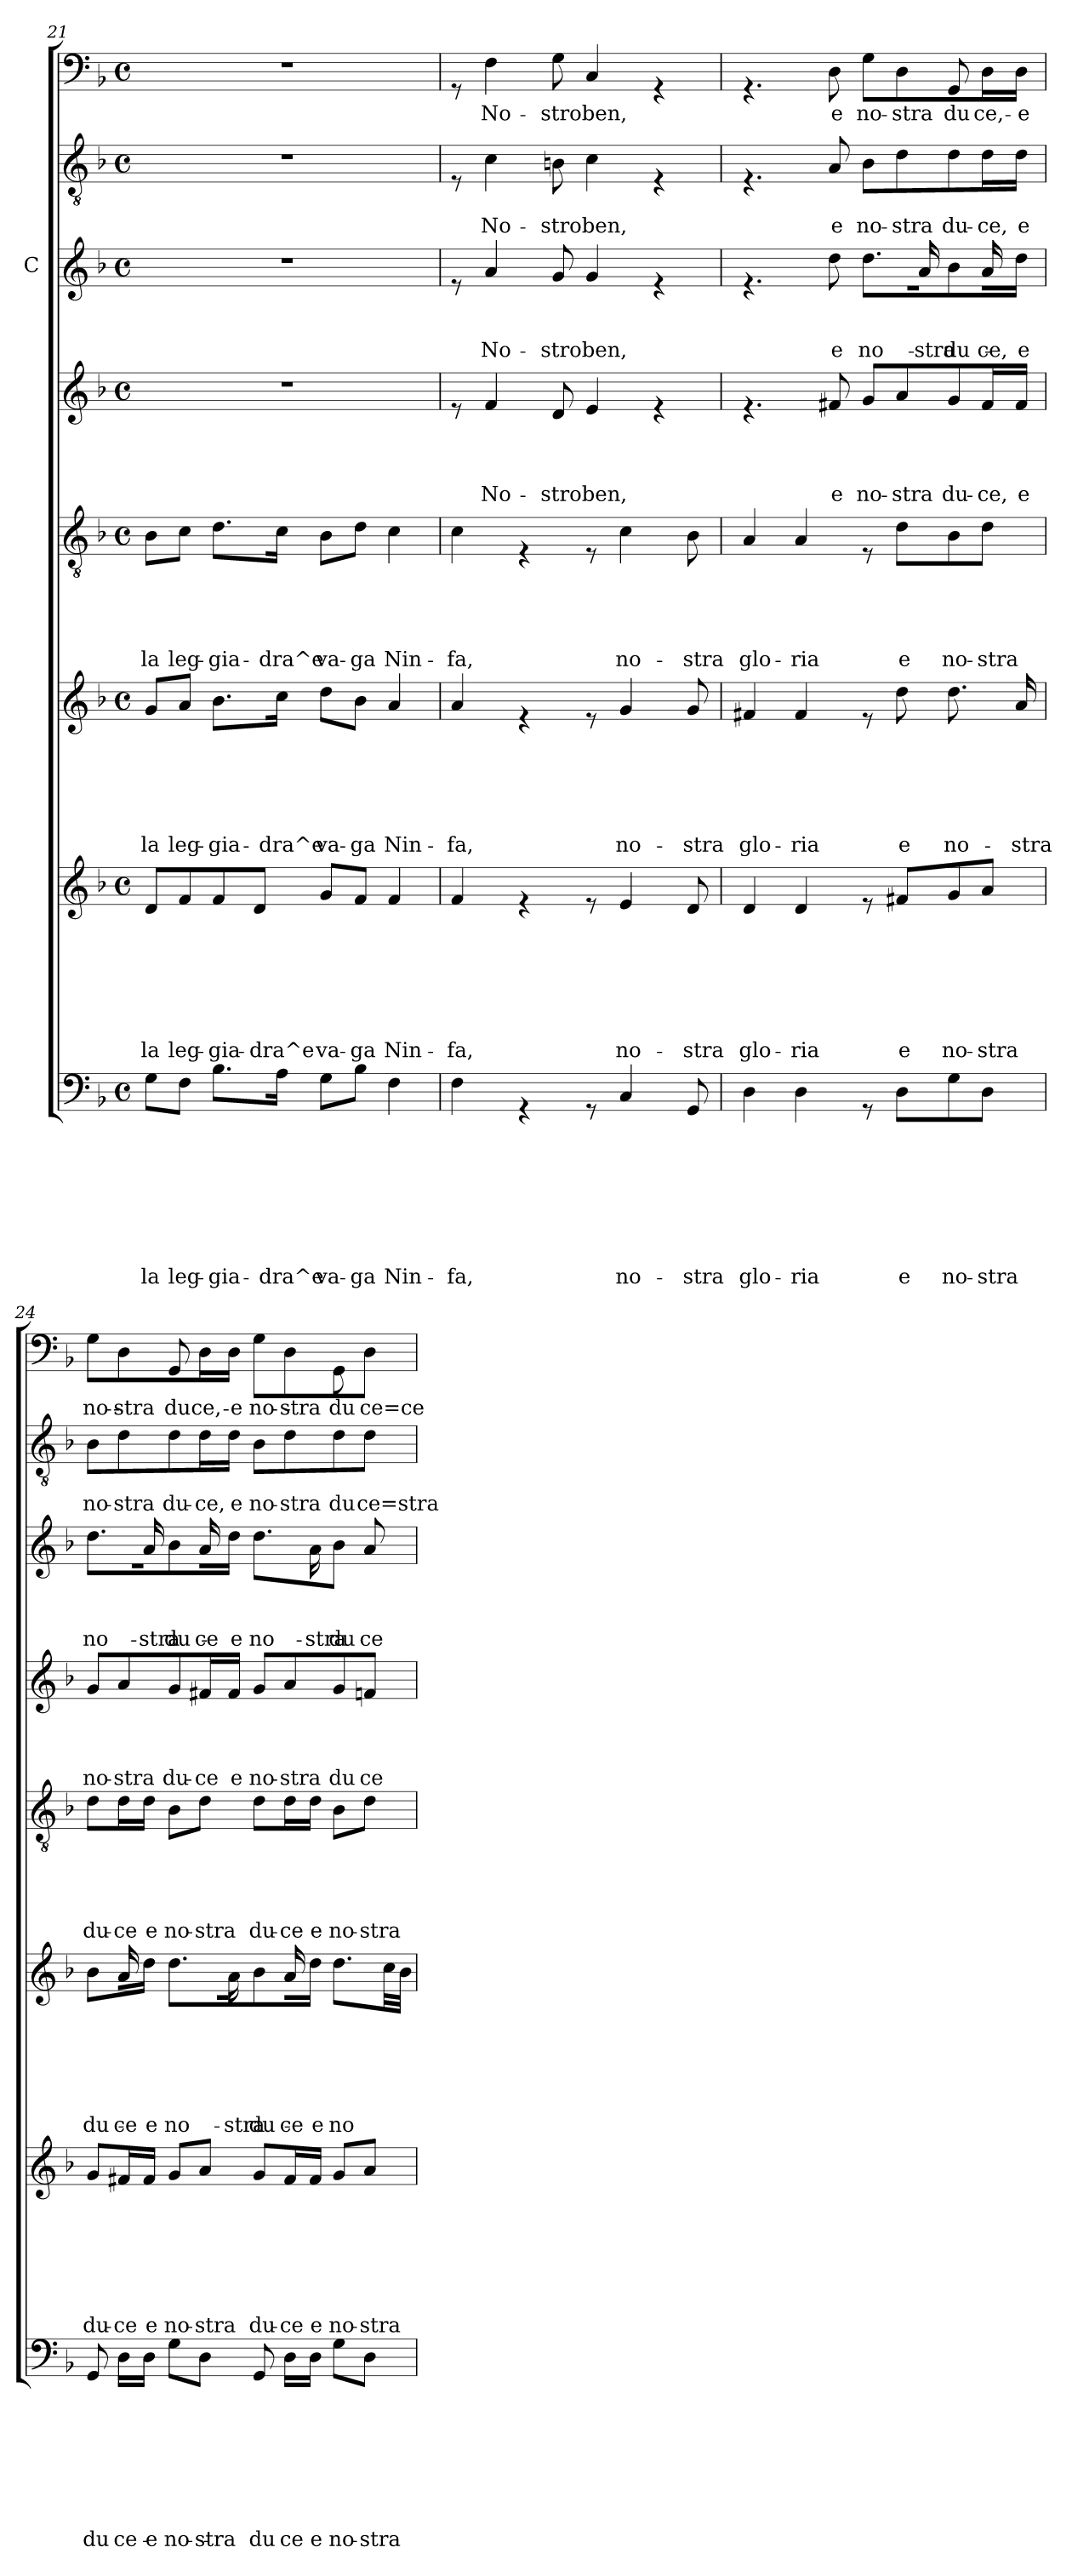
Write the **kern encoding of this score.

**kern	**text	**text	**text	**text	**text	**text	**text	**text	**kern	**text	**text	**text	**text	**text	**text	**text	**kern	**text	**text	**text	**text	**text	**text	**kern	**text	**text	**text	**text	**text	**kern	**text	**text	**text	**text	**kern	**text	**text	**text	**kern	**text	**text	**kern	**text
*part8	*part8	*part8	*part8	*part8	*part8	*part8	*part8	*part8	*part7	*part7	*part7	*part7	*part7	*part7	*part7	*part7	*part6	*part6	*part6	*part6	*part6	*part6	*part6	*part5	*part5	*part5	*part5	*part5	*part5	*part4	*part4	*part4	*part4	*part4	*part3	*part3	*part3	*part3	*part2	*part2	*part2	*part1	*part1
*staff8	*staff8	*staff8	*staff8	*staff8	*staff8	*staff8	*staff8	*staff8	*staff7	*staff7	*staff7	*staff7	*staff7	*staff7	*staff7	*staff7	*staff6	*staff6	*staff6	*staff6	*staff6	*staff6	*staff6	*staff5	*staff5	*staff5	*staff5	*staff5	*staff5	*staff4	*staff4	*staff4	*staff4	*staff4	*staff3	*staff3	*staff3	*staff3	*staff2	*staff2	*staff2	*staff1	*staff1
*	*	*	*	*	*	*	*	*	*	*	*	*	*	*	*	*	*	*	*	*	*	*	*	*	*	*	*	*	*	*	*	*	*	*	*I"C	*	*	*	*	*	*	*	*
!!LO:PB:g=z
*clefF4	*	*	*	*	*	*	*	*	*clefG2	*	*	*	*	*	*	*	*clefG2	*	*	*	*	*	*	*clefGv2	*	*	*	*	*	*clefG2	*	*	*	*	*clefG2	*	*	*	*clefGv2	*	*	*clefF4	*
*k[b-]	*	*	*	*	*	*	*	*	*k[b-]	*	*	*	*	*	*	*	*k[b-]	*	*	*	*	*	*	*k[b-]	*	*	*	*	*	*k[b-]	*	*	*	*	*k[b-]	*	*	*	*k[b-]	*	*	*k[b-]	*
*F:	*	*	*	*	*	*	*	*	*F:	*	*	*	*	*	*	*	*F:	*	*	*	*	*	*	*F:	*	*	*	*	*	*F:	*	*	*	*	*F:	*	*	*	*F:	*	*	*F:	*
*M4/4	*	*	*	*	*	*	*	*	*M4/4	*	*	*	*	*	*	*	*M4/4	*	*	*	*	*	*	*M4/4	*	*	*	*	*	*M4/4	*	*	*	*	*M4/4	*	*	*	*M4/4	*	*	*M4/4	*
*met(c)	*	*	*	*	*	*	*	*	*met(c)	*	*	*	*	*	*	*	*met(c)	*	*	*	*	*	*	*met(c)	*	*	*	*	*	*met(c)	*	*	*	*	*met(c)	*	*	*	*met(c)	*	*	*met(c)	*
=21	=21	=21	=21	=21	=21	=21	=21	=21	=21	=21	=21	=21	=21	=21	=21	=21	=21	=21	=21	=21	=21	=21	=21	=21	=21	=21	=21	=21	=21	=21	=21	=21	=21	=21	=21	=21	=21	=21	=21	=21	=21	=21	=21
!	!	!	!	!	!	!	!	!LO:LY:b	!	!	!	!	!	!	!	!LO:LY:b	!	!	!	!	!	!	!LO:LY:b	!	!	!	!	!	!LO:LY:b	!	!	!	!	!	!	!	!	!	!	!	!	!	!
8G\L	.	.	.	.	.	.	.	la	8d/L	.	.	.	.	.	.	la	8g/L	.	.	.	.	.	la	8B-\L	.	.	.	.	la	1r	.	.	.	.	1r	.	.	.	1r	.	.	1r	.
!	!	!	!	!	!	!	!	!LO:LY:b	!	!	!	!	!	!	!	!LO:LY:b	!	!	!	!	!	!	!LO:LY:b	!	!	!	!	!	!LO:LY:b	!	!	!	!	!	!	!	!	!	!	!	!	!	!
8F\J	.	.	.	.	.	.	.	leg-	8f/	.	.	.	.	.	.	leg-	8a/J	.	.	.	.	.	leg-	8c\J	.	.	.	.	leg-	.	.	.	.	.	.	.	.	.	.	.	.	.	.
!	!	!	!	!	!	!	!	!LO:LY:b	!	!	!	!	!	!	!	!LO:LY:b	!	!	!	!	!	!	!LO:LY:b	!	!	!	!	!	!LO:LY:b	!	!	!	!	!	!	!	!	!	!	!	!	!	!
8.B-\L	.	.	.	.	.	.	.	-gia-	8f/	.	.	.	.	.	.	-gia-	8.b-\L	.	.	.	.	.	-gia-	8.d\L	.	.	.	.	-gia-	.	.	.	.	.	.	.	.	.	.	.	.	.	.
!	!	!	!	!	!	!	!	!	!	!	!	!	!	!	!	!LO:LY:b	!	!	!	!	!	!	!	!	!	!	!	!	!	!	!	!	!	!	!	!	!	!	!	!	!	!	!
.	.	.	.	.	.	.	.	.	8d/J	.	.	.	.	.	.	-dra^e	.	.	.	.	.	.	.	.	.	.	.	.	.	.	.	.	.	.	.	.	.	.	.	.	.	.	.
!	!	!	!	!	!	!	!	!LO:LY:b	!	!	!	!	!	!	!	!	!	!	!	!	!	!	!LO:LY:b	!	!	!	!	!	!LO:LY:b	!	!	!	!	!	!	!	!	!	!	!	!	!	!
16A\Jk	.	.	.	.	.	.	.	-dra^e	.	.	.	.	.	.	.	.	16cc\Jk	.	.	.	.	.	-dra^e	16c\Jk	.	.	.	.	-dra^e	.	.	.	.	.	.	.	.	.	.	.	.	.	.
!	!	!	!	!	!	!	!	!LO:LY:b	!	!	!	!	!	!	!	!LO:LY:b	!	!	!	!	!	!	!LO:LY:b	!	!	!	!	!	!LO:LY:b	!	!	!	!	!	!	!	!	!	!	!	!	!	!
8G\L	.	.	.	.	.	.	.	va-	8g/L	.	.	.	.	.	.	va-	8dd\L	.	.	.	.	.	va-	8B-\L	.	.	.	.	va-	.	.	.	.	.	.	.	.	.	.	.	.	.	.
!	!	!	!	!	!	!	!	!LO:LY:b	!	!	!	!	!	!	!	!LO:LY:b	!	!	!	!	!	!	!LO:LY:b	!	!	!	!	!	!LO:LY:b	!	!	!	!	!	!	!	!	!	!	!	!	!	!
8B-\J	.	.	.	.	.	.	.	-ga	8f/J	.	.	.	.	.	.	-ga	8b-\J	.	.	.	.	.	-ga	8d\J	.	.	.	.	-ga	.	.	.	.	.	.	.	.	.	.	.	.	.	.
!	!	!	!	!	!	!	!	!LO:LY:b	!	!	!	!	!	!	!	!LO:LY:b	!	!	!	!	!	!	!LO:LY:b	!	!	!	!	!	!LO:LY:b	!	!	!	!	!	!	!	!	!	!	!	!	!	!
4F\	.	.	.	.	.	.	.	Nin-	4f/	.	.	.	.	.	.	Nin-	4a/	.	.	.	.	.	Nin-	4c\	.	.	.	.	Nin-	.	.	.	.	.	.	.	.	.	.	.	.	.	.
=22	=22	=22	=22	=22	=22	=22	=22	=22	=22	=22	=22	=22	=22	=22	=22	=22	=22	=22	=22	=22	=22	=22	=22	=22	=22	=22	=22	=22	=22	=22	=22	=22	=22	=22	=22	=22	=22	=22	=22	=22	=22	=22	=22
!	!	!	!	!	!	!	!	!LO:LY:b	!	!	!	!	!	!	!	!LO:LY:b	!	!	!	!	!	!	!LO:LY:b	!	!	!	!	!	!LO:LY:b	!	!	!	!	!	!	!	!	!	!	!	!	!	!
4F\	.	.	.	.	.	.	.	-fa,	4f/	.	.	.	.	.	.	-fa,	4a/	.	.	.	.	.	-fa,	4c\	.	.	.	.	-fa,	8re	.	.	.	.	8re	.	.	.	8rE	.	.	8rGG	.
!	!	!	!	!	!	!	!	!	!	!	!	!	!	!	!	!	!	!	!	!	!	!	!	!	!	!	!	!	!	!	!	!	!	!LO:LY:b	!	!	!	!LO:LY:b	!	!	!LO:LY:b	!	!LO:LY:b
.	.	.	.	.	.	.	.	.	.	.	.	.	.	.	.	.	.	.	.	.	.	.	.	.	.	.	.	.	.	4f/	.	.	.	No-	4a/	.	.	No-	4c\	.	No-	4F\	No-
4rGG	.	.	.	.	.	.	.	.	4re	.	.	.	.	.	.	.	4re	.	.	.	.	.	.	4rE	.	.	.	.	.	.	.	.	.	.	.	.	.	.	.	.	.	.	.
!	!	!	!	!	!	!	!	!	!	!	!	!	!	!	!	!	!	!	!	!	!	!	!	!	!	!	!	!	!	!	!	!	!	!LO:LY:b	!	!	!	!LO:LY:b	!	!	!LO:LY:b	!	!LO:LY:b
.	.	.	.	.	.	.	.	.	.	.	.	.	.	.	.	.	.	.	.	.	.	.	.	.	.	.	.	.	.	8d/	.	.	.	-stro	8g/	.	.	-stro	8Bn\	.	-stro	8G\	-stro
!	!	!	!	!	!	!	!	!	!	!	!	!	!	!	!	!	!	!	!	!	!	!	!	!	!	!	!	!	!	!	!	!	!	!LO:LY:b	!	!	!	!LO:LY:b	!	!	!LO:LY:b	!	!LO:LY:b
8rGG	.	.	.	.	.	.	.	.	8re	.	.	.	.	.	.	.	8re	.	.	.	.	.	.	8rE	.	.	.	.	.	4e/	.	.	.	ben,	4g/	.	.	ben,	4c\	.	ben,	4C/	ben,
!	!	!	!	!	!	!	!	!LO:LY:b	!	!	!	!	!	!	!	!LO:LY:b	!	!	!	!	!	!	!LO:LY:b	!	!	!	!	!	!LO:LY:b	!	!	!	!	!	!	!	!	!	!	!	!	!	!
4C/	.	.	.	.	.	.	.	no-	4e/	.	.	.	.	.	.	no-	4g/	.	.	.	.	.	no-	4c\	.	.	.	.	no-	.	.	.	.	.	.	.	.	.	.	.	.	.	.
.	.	.	.	.	.	.	.	.	.	.	.	.	.	.	.	.	.	.	.	.	.	.	.	.	.	.	.	.	.	4re	.	.	.	.	4re	.	.	.	4rE	.	.	4rGG	.
!	!	!	!	!	!	!	!	!LO:LY:b	!	!	!	!	!	!	!	!LO:LY:b	!	!	!	!	!	!	!LO:LY:b	!	!	!	!	!	!LO:LY:b	!	!	!	!	!	!	!	!	!	!	!	!	!	!
8GG/	.	.	.	.	.	.	.	-stra	8d/	.	.	.	.	.	.	-stra	8g/	.	.	.	.	.	-stra	8B-\	.	.	.	.	-stra	.	.	.	.	.	.	.	.	.	.	.	.	.	.
=23	=23	=23	=23	=23	=23	=23	=23	=23	=23	=23	=23	=23	=23	=23	=23	=23	=23	=23	=23	=23	=23	=23	=23	=23	=23	=23	=23	=23	=23	=23	=23	=23	=23	=23	=23	=23	=23	=23	=23	=23	=23	=23	=23
!	!	!	!	!	!	!	!	!LO:LY:b	!	!	!	!	!	!	!	!LO:LY:b	!	!	!	!	!	!	!LO:LY:b	!	!	!	!	!	!LO:LY:b	!	!	!	!	!	!	!	!	!	!	!	!	!	!
*	*	*	*	*	*	*	*	*	*	*	*	*	*	*	*	*	*	*	*	*	*	*	*	*	*	*	*	*	*	*	*	*	*	*	*^	*	*	*	*	*	*	*^	*
4D\	.	.	.	.	.	.	.	glo-	4d/	.	.	.	.	.	.	glo-	4f#X/	.	.	.	.	.	glo-	4A/	.	.	.	.	glo-	4.re	.	.	.	.	4.re	2ryy	.	.	.	4.rE	.	.	4.rGG	2.ryy	.
!	!	!	!	!	!	!	!	!LO:LY:b	!	!	!	!	!	!	!	!LO:LY:b	!	!	!	!	!	!	!LO:LY:b	!	!	!	!	!	!LO:LY:b	!	!	!	!	!	!	!	!	!	!	!	!	!	!	!	!
4D\	.	.	.	.	.	.	.	-ria	4d/	.	.	.	.	.	.	-ria	4f#/	.	.	.	.	.	-ria	4A/	.	.	.	.	-ria	.	.	.	.	.	.	.	.	.	.	.	.	.	.	.	.
!	!	!	!	!	!	!	!	!	!	!	!	!	!	!	!	!	!	!	!	!	!	!	!	!	!	!	!	!	!	!	!	!	!	!LO:LY:b	!	!	!	!	!LO:LY:b	!	!	!LO:LY:b	!	!	!LO:LY:b
.	.	.	.	.	.	.	.	.	.	.	.	.	.	.	.	.	.	.	.	.	.	.	.	.	.	.	.	.	.	8f#X/	.	.	.	e	8dd\	.	.	.	e	8A/	.	e	8D\	.	e
!	!	!	!	!	!	!	!	!	!	!	!	!	!	!	!	!	!	!	!	!	!	!	!	!	!	!	!	!	!	!	!	!	!	!LO:LY:b	!	!	!	!	!LO:LY:b	!	!	!LO:LY:b	!	!	!LO:LY:b
8rGG	.	.	.	.	.	.	.	.	8re	.	.	.	.	.	.	.	8re	.	.	.	.	.	.	8rE	.	.	.	.	.	8g/L	.	.	.	no-	8.dd\L	8.ryy	.	.	no-	8B-\L	.	no-	8G\L	.	no-
!	!	!	!	!	!	!	!	!LO:LY:b	!	!	!	!	!	!	!	!LO:LY:b	!	!	!	!	!	!	!LO:LY:b	!	!	!	!	!	!LO:LY:b	!	!	!	!	!LO:LY:b	!	!	!	!	!	!	!	!LO:LY:b	!	!	!LO:LY:b
8D\L	.	.	.	.	.	.	.	e	8f#X/L	.	.	.	.	.	.	e	8dd\	.	.	.	.	.	e	8d\L	.	.	.	.	e	8a/	.	.	.	-stra	.	.	.	.	.	8d\	.	-stra	8D\	.	-stra
!	!	!	!	!	!	!	!	!	!	!	!	!	!	!	!	!	!	!	!	!	!	!	!	!	!	!	!	!	!	!	!	!	!	!	!	!	!	!	!LO:LY:b	!	!	!	!	!	!
.	.	.	.	.	.	.	.	.	.	.	.	.	.	.	.	.	.	.	.	.	.	.	.	.	.	.	.	.	.	.	.	.	.	.	16ryy	16a/	.	.	stra	.	.	.	.	.	.
!	!	!	!	!	!	!	!	!LO:LY:b	!	!	!	!	!	!	!	!LO:LY:b	!	!	!	!	!	!	!LO:LY:b	!	!	!	!	!	!LO:LY:b	!	!	!	!	!LO:LY:b	!	!	!	!	!LO:LY:b	!	!	!LO:LY:b	!	!	!LO:LY:b
8G\	.	.	.	.	.	.	.	no-	8g/	.	.	.	.	.	.	no-	8.dd\	.	.	.	.	.	no-	8B-\	.	.	.	.	no-	8g/	.	.	.	du-	8b-\	8ryy	.	.	-du-	8d\	.	du-	8ryy	8GG/	du-
!	!	!	!	!	!	!	!	!LO:LY:b	!	!	!	!	!	!	!	!LO:LY:b	!	!	!	!	!	!	!	!	!	!	!	!	!LO:LY:b	!	!	!	!	!LO:LY:b	!	!	!	!	!LO:LY:b	!	!	!LO:LY:b	!	!	!LO:LY:b
8D\J	.	.	.	.	.	.	.	-stra	8a/J	.	.	.	.	.	.	-stra	.	.	.	.	.	.	.	8d\J	.	.	.	.	-stra	16f#/L	.	.	.	-ce,	16ryy	16a/	.	.	ce,	16d\L	.	-ce,	16D\L	8ryy	ce,
!	!	!	!	!	!	!	!	!	!	!	!	!	!	!	!	!	!	!	!	!	!	!	!LO:LY:b	!	!	!	!	!	!	!	!	!	!	!LO:LY:b	!	!	!	!	!LO:LY:b	!	!	!LO:LY:b	!	!	!LO:LY:b
.	.	.	.	.	.	.	.	.	.	.	.	.	.	.	.	.	16a/	.	.	.	.	.	-stra	.	.	.	.	.	.	16f#/JJ	.	.	.	e	16dd\Jk	16ryy	.	.	-e	16d\JJ	.	e	16D\JJ	.	e
!!LO:LB:g=z	!!
=24	=24	=24	=24	=24	=24	=24	=24	=24	=24	=24	=24	=24	=24	=24	=24	=24	=24	=24	=24	=24	=24	=24	=24	=24	=24	=24	=24	=24	=24	=24	=24	=24	=24	=24	=24	=24	=24	=24	=24	=24	=24	=24	=24	=24	=24
!	!	!	!	!	!	!	!	!LO:LY:b	!	!	!	!	!	!	!	!LO:LY:b	!	!	!	!	!	!	!LO:LY:b	!	!	!	!	!	!LO:LY:b	!	!	!	!	!LO:LY:b	!	!	!	!	!LO:LY:b	!	!	!LO:LY:b	!	!	!LO:LY:b
*^	*	*	*	*	*	*	*	*	*	*	*	*	*	*	*	*	*^	*	*	*	*	*	*	*	*	*	*	*	*	*	*	*	*	*	*	*	*	*	*	*	*	*	*	*	*
*	*	*	*	*	*	*	*	*	*	*	*	*	*	*	*	*	*	*	*^	*	*	*	*	*	*	*	*	*	*	*	*	*	*	*	*	*	*	*	*	*	*	*	*	*	*	*	*
8GG/	8ryy	.	.	.	.	.	.	.	du-	8g/L	.	.	.	.	.	.	du-	8b-\L	8ryy	2ryy	.	.	.	.	.	du-	8d\L	.	.	.	.	du-	8g/L	.	.	.	no-	8.dd\L	8.ryy	.	.	no-	8B-\L	.	no-	8G\L	4ryy	-no-
!	!	!	!	!	!	!	!	!	!LO:LY:b	!	!	!	!	!	!	!	!LO:LY:b	!	!	!	!	!	!	!	!	!LO:LY:b	!	!	!	!	!	!LO:LY:b	!	!	!	!	!LO:LY:b	!	!	!	!	!	!	!	!LO:LY:b	!	!	!LO:LY:b
4.ryy	16D\LL	.	.	.	.	.	.	.	-ce	16f#X/L	.	.	.	.	.	.	-ce	16ryy	16a/	.	.	.	.	.	.	ce	16d\L	.	.	.	.	-ce	8a/	.	.	.	-stra	.	.	.	.	.	8d\	.	-stra	8D\	.	-stra
!	!	!	!	!	!	!	!	!	!LO:LY:b	!	!	!	!	!	!	!	!LO:LY:b	!	!	!	!	!	!	!	!	!LO:LY:b	!	!	!	!	!	!LO:LY:b	!	!	!	!	!	!	!	!	!	!LO:LY:b	!	!	!	!	!	!
.	16D\JJ	.	.	.	.	.	.	.	e	16f#/JJ	.	.	.	.	.	.	e	16dd\Jk	4ryy	.	.	.	.	.	.	-e	16d\JJ	.	.	.	.	e	.	.	.	.	.	16ryy	16a/	.	.	-stra	.	.	.	.	.	.
!	!	!	!	!	!	!	!	!	!LO:LY:b	!	!	!	!	!	!	!	!LO:LY:b	!	!	!	!	!	!	!	!	!LO:LY:b	!	!	!	!	!	!LO:LY:b	!	!	!	!	!LO:LY:b	!	!	!	!	!LO:LY:b	!	!	!LO:LY:b	!	!	!LO:LY:b
.	8G\L	.	.	.	.	.	.	.	no-	8g/L	.	.	.	.	.	.	no-	8.dd\L	.	.	.	.	.	.	.	no-	8B-\L	.	.	.	.	no-	8g/	.	.	.	du-	8b-\	8ryy	.	.	-du-	8d\	.	du-	8ryy	8GG/	du-
!	!	!	!	!	!	!	!	!	!LO:LY:b	!	!	!	!	!	!	!	!LO:LY:b	!	!	!	!	!	!	!	!	!	!	!	!	!	!	!LO:LY:b	!	!	!	!	!LO:LY:b	!	!	!	!	!LO:LY:b	!	!	!LO:LY:b	!	!	!LO:LY:b
.	8D\J	.	.	.	.	.	.	.	-stra	8a/J	.	.	.	.	.	.	-stra	.	.	.	.	.	.	.	.	.	8d\J	.	.	.	.	-stra	16f#X/L	.	.	.	-ce	16ryy	16a/	.	.	ce	16d\L	.	-ce,	16D\L	4.ryy	ce,
!	!	!	!	!	!	!	!	!	!	!	!	!	!	!	!	!	!	!	!	!	!	!	!	!	!	!LO:LY:b	!	!	!	!	!	!	!	!	!	!	!LO:LY:b	!	!	!	!	!LO:LY:b	!	!	!LO:LY:b	!	!	!LO:LY:b
.	.	.	.	.	.	.	.	.	.	.	.	.	.	.	.	.	.	16ryy	16a\	.	.	.	.	.	.	stra	.	.	.	.	.	.	16f#/JJ	.	.	.	e	16dd\Jk	4ryy	.	.	-e	16d\JJ	.	e	16D\JJ	.	e
!	!	!	!	!	!	!	!	!	!LO:LY:b	!	!	!	!	!	!	!	!LO:LY:b	!	!	!	!	!	!	!	!	!LO:LY:b	!	!	!	!	!	!LO:LY:b	!	!	!	!	!LO:LY:b	!	!	!	!	!LO:LY:b	!	!	!LO:LY:b	!	!	!LO:LY:b
8GG/	8ryy	.	.	.	.	.	.	.	-du-	8g/L	.	.	.	.	.	.	du-	8b-\	2ryy	8ryy	.	.	.	.	.	-du-	8d\L	.	.	.	.	du-	8g/L	.	.	.	no-	8.dd\L	.	.	.	no-	8B-\L	.	no-	8G\L	.	no-
!	!	!	!	!	!	!	!	!	!LO:LY:b	!	!	!	!	!	!	!	!LO:LY:b	!	!	!	!	!	!	!	!	!LO:LY:b	!	!	!	!	!	!LO:LY:b	!	!	!	!	!LO:LY:b	!	!	!	!	!	!	!	!LO:LY:b	!	!	!LO:LY:b
4.ryy	16D\LL	.	.	.	.	.	.	.	ce	16f#/L	.	.	.	.	.	.	-ce	16ryy	.	16a/	.	.	.	.	.	ce	16d\L	.	.	.	.	-ce	8a/	.	.	.	-stra	.	.	.	.	.	8d\	.	-stra	8D\	.	-stra
!	!	!	!	!	!	!	!	!	!LO:LY:b	!	!	!	!	!	!	!	!LO:LY:b	!	!	!	!	!	!	!	!	!LO:LY:b	!	!	!	!	!	!LO:LY:b	!	!	!	!	!	!	!	!	!	!LO:LY:b	!	!	!	!	!	!
.	16D\JJ	.	.	.	.	.	.	.	e	16f#/JJ	.	.	.	.	.	.	e	16dd\Jk	.	16ryy	.	.	.	.	.	-e	16d\JJ	.	.	.	.	e	.	.	.	.	.	16ryy	16a\	.	.	stra	.	.	.	.	.	.
!	!	!	!	!	!	!	!	!	!LO:LY:b	!	!	!	!	!	!	!	!LO:LY:b	!	!	!	!	!	!	!	!	!LO:LY:b	!	!	!	!	!	!LO:LY:b	!	!	!	!	!LO:LY:b	!	!	!	!	!LO:LY:b	!	!	!LO:LY:b	!	!	!LO:LY:b
.	8G\L	.	.	.	.	.	.	.	no-	8g/L	.	.	.	.	.	.	no-	4ryy	.	8.dd\L	.	.	.	.	.	no	8B-\L	.	.	.	.	no-	8g/	.	.	.	du	8b-\J	4ryy	.	.	-du	8d\	.	du	8ryy	8GG\	-du
!	!	!	!	!	!	!	!	!	!LO:LY:b	!	!	!	!	!	!	!	!LO:LY:b	!	!	!	!	!	!	!	!	!	!	!	!	!	!	!LO:LY:b	!	!	!	!	!LO:LY:b	!	!	!	!	!LO:LY:b	!	!	!LO:LY:b	!	!	!LO:LY:b
.	8D\J	.	.	.	.	.	.	.	-stra	8a/J	.	.	.	.	.	.	-stra	.	.	.	.	.	.	.	.	.	8d\J	.	.	.	.	-stra	8fn/J	.	.	.	ce-	8a/	.	.	.	ce-	8d\J	.	ce=stra	8D\J	8ryy	ce=ce
.	.	.	.	.	.	.	.	.	.	.	.	.	.	.	.	.	.	.	.	32cc\LL	.	.	.	.	.	.	.	.	.	.	.	.	.	.	.	.	.	.	.	.	.	.	.	.	.	.	.	.
.	.	.	.	.	.	.	.	.	.	.	.	.	.	.	.	.	.	.	.	32b-\JJJ	.	.	.	.	.	.	.	.	.	.	.	.	.	.	.	.	.	.	.	.	.	.	.	.	.	.	.	.
*v	*v	*	*	*	*	*	*	*	*	*	*	*	*	*	*	*	*	*v	*v	*v	*	*	*	*	*	*	*	*	*	*	*	*	*	*	*	*	*	*v	*v	*	*	*	*	*	*	*v	*v	*
=	=	=	=	=	=	=	=	=	=	=	=	=	=	=	=	=	=	=	=	=	=	=	=	=	=	=	=	=	=	=	=	=	=	=	=	=	=	=	=	=	=	=	=
*-	*-	*-	*-	*-	*-	*-	*-	*-	*-	*-	*-	*-	*-	*-	*-	*-	*-	*-	*-	*-	*-	*-	*-	*-	*-	*-	*-	*-	*-	*-	*-	*-	*-	*-	*-	*-	*-	*-	*-	*-	*-	*-	*-
